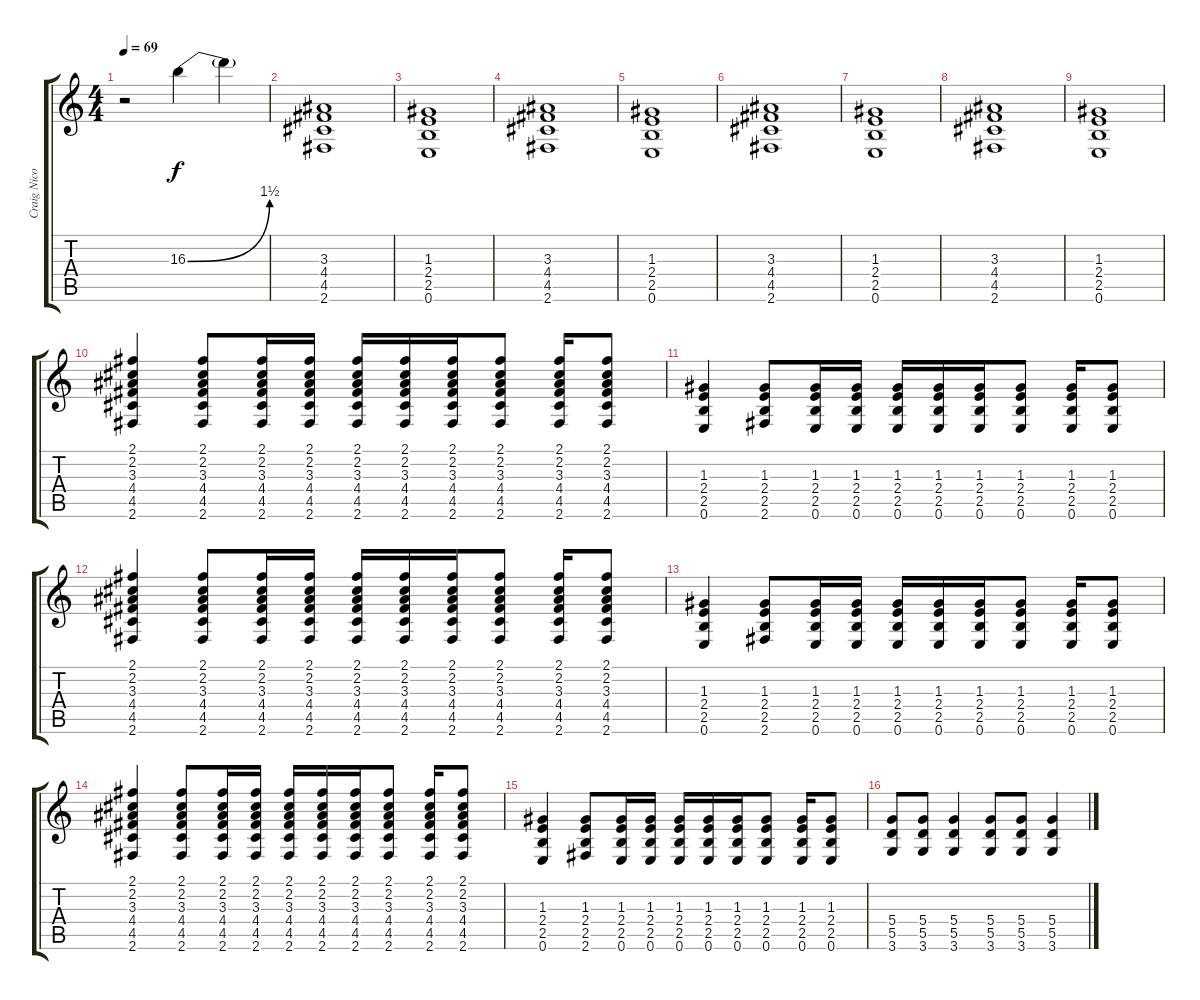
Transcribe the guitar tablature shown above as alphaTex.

\track ("Craig Nicolls" "Craig Nico") {instrument distortionguitar}
\staff {score tabs}
\tuning (E4 B3 G3 D3 A2 E2) {hide}
\ts (4 4)
\tempo 69
\clef g2
\ks c
r.2{dy f instrument distortionguitar} 16.3{be (bend 0 0 60 6)}.4 16.3{t}.4 |
(3.3 4.4 4.5 2.6).1 |
(1.3 2.4 2.5 0.6).1 |
(3.3 4.4 4.5 2.6).1 |
(1.3 2.4 2.5 0.6).1 |
(3.3 4.4 4.5 2.6).1 |
(1.3 2.4 2.5 0.6).1 |
(3.3 4.4 4.5 2.6).1 |
(1.3 2.4 2.5 0.6).1 |
(2.1 2.2 3.3 4.4 4.5 2.6).4{volume 11 instrument electricguitarclean} (2.1 2.2 3.3 4.4 4.5 2.6).8 (2.1 2.2 3.3 4.4 4.5 2.6).16 (2.1 2.2 3.3 4.4 4.5 2.6).16 (2.1 2.2 3.3 4.4 4.5 2.6).16 (2.1 2.2 3.3 4.4 4.5 2.6).16 (2.1 2.2 3.3 4.4 4.5 2.6).16 (2.1 2.2 3.3 4.4 4.5 2.6).8 (2.1 2.2 3.3 4.4 4.5 2.6).16 (2.1 2.2 3.3 4.4 4.5 2.6).8 |
(1.3 2.4 2.5 0.6).4 (1.3 2.4 2.5 2.6).8 (1.3 2.4 2.5 0.6).16 (1.3 2.4 2.5 0.6).16 (1.3 2.4 2.5 0.6).16 (1.3 2.4 2.5 0.6).16 (1.3 2.4 2.5 0.6).16 (1.3 2.4 2.5 0.6).8 (1.3 2.4 2.5 0.6).16 (1.3 2.4 2.5 0.6).8 |
(2.1 2.2 3.3 4.4 4.5 2.6).4 (2.1 2.2 3.3 4.4 4.5 2.6).8 (2.1 2.2 3.3 4.4 4.5 2.6).16 (2.1 2.2 3.3 4.4 4.5 2.6).16 (2.1 2.2 3.3 4.4 4.5 2.6).16 (2.1 2.2 3.3 4.4 4.5 2.6).16 (2.1 2.2 3.3 4.4 4.5 2.6).16 (2.1 2.2 3.3 4.4 4.5 2.6).8 (2.1 2.2 3.3 4.4 4.5 2.6).16 (2.1 2.2 3.3 4.4 4.5 2.6).8 |
(1.3 2.4 2.5 0.6).4 (1.3 2.4 2.5 2.6).8 (1.3 2.4 2.5 0.6).16 (1.3 2.4 2.5 0.6).16 (1.3 2.4 2.5 0.6).16 (1.3 2.4 2.5 0.6).16 (1.3 2.4 2.5 0.6).16 (1.3 2.4 2.5 0.6).8 (1.3 2.4 2.5 0.6).16 (1.3 2.4 2.5 0.6).8 |
(2.1 2.2 3.3 4.4 4.5 2.6).4 (2.1 2.2 3.3 4.4 4.5 2.6).8 (2.1 2.2 3.3 4.4 4.5 2.6).16 (2.1 2.2 3.3 4.4 4.5 2.6).16 (2.1 2.2 3.3 4.4 4.5 2.6).16 (2.1 2.2 3.3 4.4 4.5 2.6).16 (2.1 2.2 3.3 4.4 4.5 2.6).16 (2.1 2.2 3.3 4.4 4.5 2.6).8 (2.1 2.2 3.3 4.4 4.5 2.6).16 (2.1 2.2 3.3 4.4 4.5 2.6).8 |
(1.3 2.4 2.5 0.6).4 (1.3 2.4 2.5 2.6).8 (1.3 2.4 2.5 0.6).16 (1.3 2.4 2.5 0.6).16 (1.3 2.4 2.5 0.6).16 (1.3 2.4 2.5 0.6).16 (1.3 2.4 2.5 0.6).16 (1.3 2.4 2.5 0.6).8 (1.3 2.4 2.5 0.6).16 (1.3 2.4 2.5 0.6).8 |
(5.4 5.5 3.6).8{volume 16 instrument distortionguitar} (5.4 5.5 3.6).8 (5.4 5.5 3.6).4 (5.4 5.5 3.6).8 (5.4 5.5 3.6).8 (5.4 5.5 3.6).4
